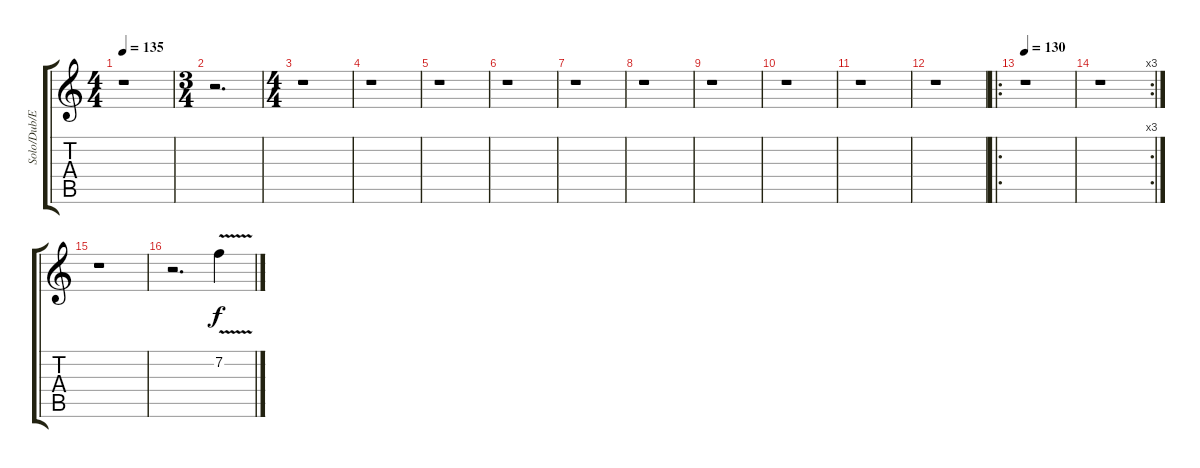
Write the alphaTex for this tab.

\track ("Solo/Dub/Effects" "Solo/Dub/E") {instrument electricguitarjazz}
\staff {score tabs}
\tuning (Eb4 Bb3 Gb3 Db3 Ab2 Eb2) {hide}
\ts (4 4)
\tempo 135
\clef g2
\ks c
r.1{dy f instrument electricguitarjazz} |
\ts (3 4)
r.2{d} |
\ts (4 4)
r.1 |
r.1 |
r.1 |
r.1 |
r.1 |
r.1 |
r.1 |
r.1 |
r.1 |
r.1 |
\ro
\tempo 130
r.1 |
\rc 3
r.1 |
r.1 |
r.2{d} 7.2{v}.4
